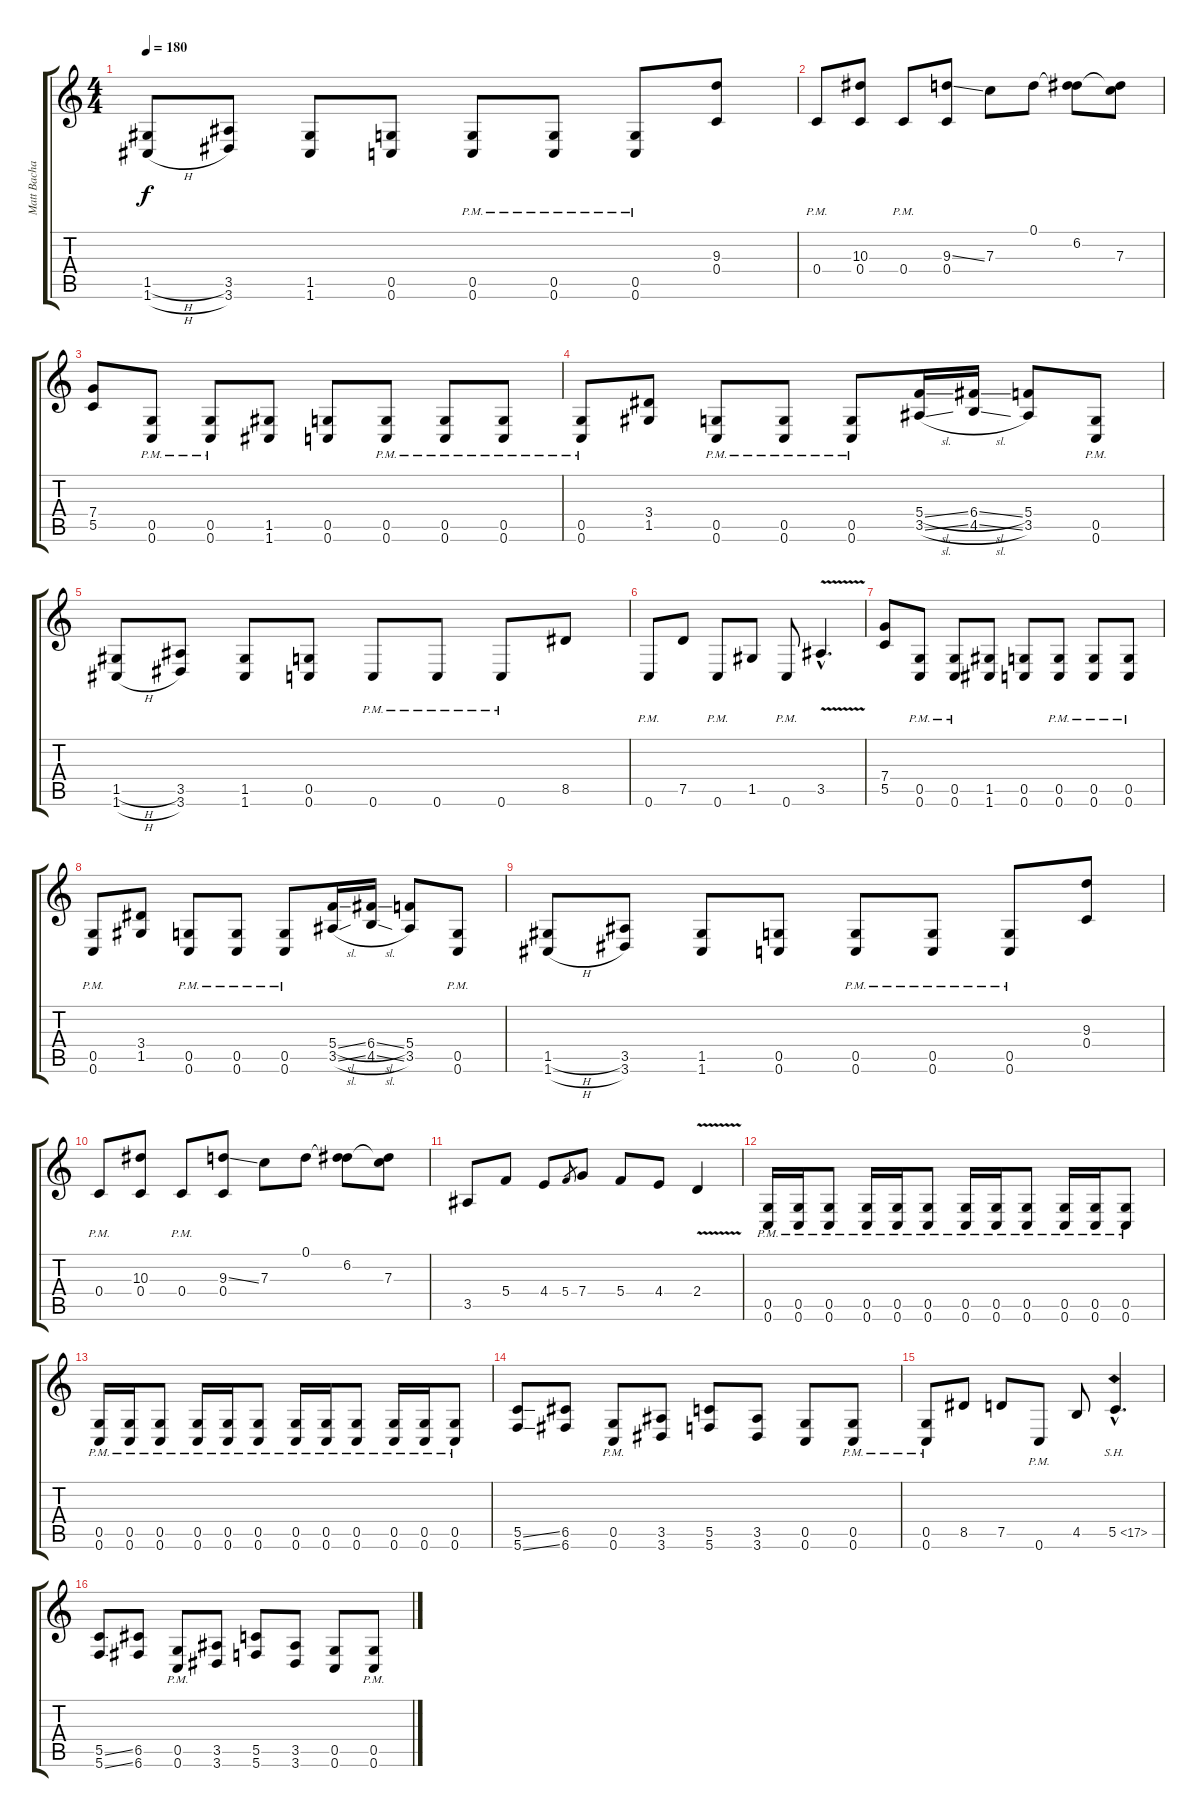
\track ("Matt Bachand" "Matt Bacha") {instrument distortionguitar}
\staff {score tabs}
\tuning (D4 A3 F3 C3 G2 C2) {hide}
\ts (4 4)
\tempo 180
\clef g2
\ks c
(1.5{h} 1.6{h}).8{dy f} (3.5 3.6).8 (1.5 1.6).8 (0.5 0.6).8 (0.5{pm} 0.6{pm}).8 (0.5{pm} 0.6{pm}).8 (0.5{pm} 0.6{pm}).8 (9.3 0.4).8 |
0.4{pm}.8 (10.3 0.4).8 0.4{pm}.8 (9.3{ss} 0.4).8 7.3.8 0.1.8 (0.1{t} 6.2).8 (6.2{t} 7.3).8 |
(7.4 5.5).8 (0.5{pm} 0.6{pm}).8 (0.5{pm} 0.6{pm}).8 (1.5 1.6).8 (0.5 0.6).8 (0.5{pm} 0.6{pm}).8 (0.5{pm} 0.6{pm}).8 (0.5{pm} 0.6{pm}).8 |
(0.5{pm} 0.6{pm}).8 (3.4 1.5).8 (0.5{pm} 0.6{pm}).8 (0.5{pm} 0.6{pm}).8 (0.5{pm} 0.6{pm}).8 (5.4{sl} 3.5{sl}).16 (6.4{sl} 4.5{sl}).16 (5.4 3.5).8 (0.5{pm} 0.6{pm}).8 |
(1.5{h} 1.6{h}).8 (3.5 3.6).8 (1.5 1.6).8 (0.5 0.6).8 0.6{pm}.8 0.6{pm}.8 0.6{pm}.8 8.5.8 |
0.6{pm}.8 7.5.8 0.6{pm}.8 1.5.8 0.6{pm}.8 3.5{v hac}.4{d} |
(7.4 5.5).8 (0.5{pm} 0.6{pm}).8 (0.5{pm} 0.6{pm}).8 (1.5 1.6).8 (0.5 0.6).8 (0.5{pm} 0.6{pm}).8 (0.5{pm} 0.6{pm}).8 (0.5{pm} 0.6{pm}).8 |
(0.5{pm} 0.6{pm}).8 (3.4 1.5).8 (0.5{pm} 0.6{pm}).8 (0.5{pm} 0.6{pm}).8 (0.5{pm} 0.6{pm}).8 (5.4{sl} 3.5{sl}).16 (6.4{sl} 4.5{sl}).16 (5.4 3.5).8 (0.5{pm} 0.6{pm}).8 |
(1.5{h} 1.6{h}).8 (3.5 3.6).8 (1.5 1.6).8 (0.5 0.6).8 (0.5{pm} 0.6{pm}).8 (0.5{pm} 0.6{pm}).8 (0.5{pm} 0.6{pm}).8 (9.3 0.4).8 |
0.4{pm}.8 (10.3 0.4).8 0.4{pm}.8 (9.3{ss} 0.4).8 7.3.8 0.1.8 (0.1{t} 6.2).8 (6.2{t} 7.3).8 |
3.5.8 5.4.8 4.4.8 5.4.8{gr} 7.4.8 5.4.8 4.4.8 2.4{v}.4 |
(0.5{pm} 0.6{pm}).16 (0.5{pm} 0.6{pm}).16 (0.5{pm} 0.6{pm}).8 (0.5{pm} 0.6{pm}).16 (0.5{pm} 0.6{pm}).16 (0.5{pm} 0.6{pm}).8 (0.5{pm} 0.6{pm}).16 (0.5{pm} 0.6{pm}).16 (0.5{pm} 0.6{pm}).8 (0.5{pm} 0.6{pm}).16 (0.5{pm} 0.6{pm}).16 (0.5{pm} 0.6{pm}).8 |
(0.5{pm} 0.6{pm}).16 (0.5{pm} 0.6{pm}).16 (0.5{pm} 0.6{pm}).8 (0.5{pm} 0.6{pm}).16 (0.5{pm} 0.6{pm}).16 (0.5{pm} 0.6{pm}).8 (0.5{pm} 0.6{pm}).16 (0.5{pm} 0.6{pm}).16 (0.5{pm} 0.6{pm}).8 (0.5{pm} 0.6{pm}).16 (0.5{pm} 0.6{pm}).16 (0.5{pm} 0.6{pm}).8 |
(5.5{ss} 5.6{ss}).8 (6.5 6.6).8 (0.5{pm} 0.6{pm}).8 (3.5 3.6).8 (5.5 5.6).8 (3.5 3.6).8 (0.5 0.6).8 (0.5{pm} 0.6{pm}).8 |
(0.5{pm} 0.6{pm}).8 8.5.8 7.5.8 0.6{pm}.8 4.5.8 5.5{sh 12 hac}.4{d} |
(5.5{ss} 5.6{ss}).8 (6.5 6.6).8 (0.5{pm} 0.6{pm}).8 (3.5 3.6).8 (5.5 5.6).8 (3.5 3.6).8 (0.5 0.6).8 (0.5{pm} 0.6{pm}).8
